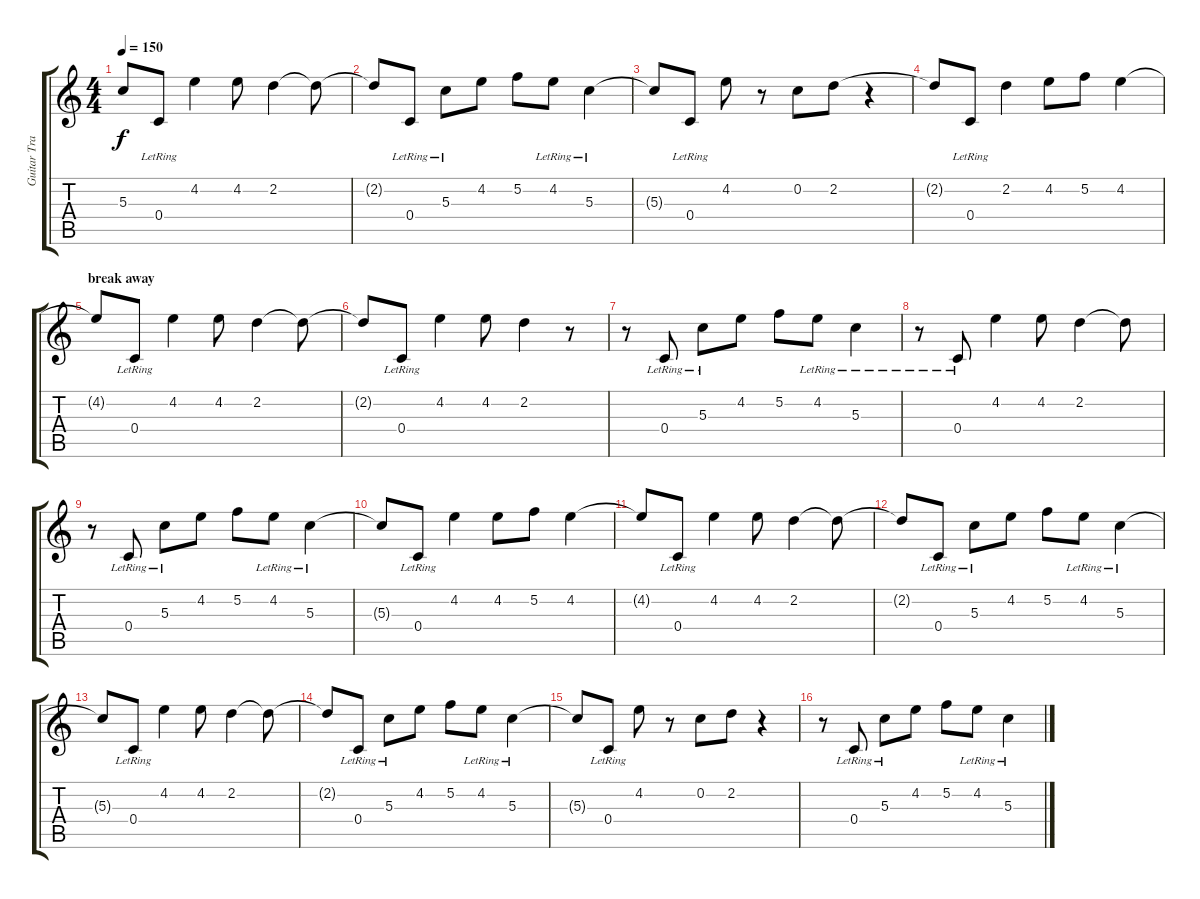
\track ("Guitar Track 1" "Guitar Tra") {instrument electricguitarmuted}
\staff {score tabs}
\tuning (E4 C4 G3 C3 G2 C2) {hide}
\ts (4 4)
\tempo 150
\clef g2
\ks c
5.3{t}.8{dy f} 0.4{lr}.8 4.2.4 4.2.8 2.2.4 2.2{t}.8 |
2.2{t}.8 0.4{lr}.8 5.3{lr}.8 4.2.8 5.2.8 4.2{lr}.8 5.3{lr}.4 |
5.3{t}.8 0.4{lr}.8 4.2.8 r.8 0.2.8 2.2.8 r.4 |
2.2{t}.8 0.4{lr}.8 2.2.4 4.2.8 5.2.8 4.2.4 |
\section ("" "break away")
4.2{t}.8 0.4{lr}.8 4.2.4 4.2.8 2.2.4 2.2{t}.8 |
2.2{t}.8 0.4{lr}.8 4.2.4 4.2.8 2.2.4 r.8 |
r.8 0.4{lr}.8 5.3{lr}.8 4.2.8 5.2.8 4.2{lr}.8 5.3{lr}.4 |
r.8 0.4{lr}.8 4.2.4 4.2.8 2.2.4 2.2{t}.8 |
r.8 0.4{lr}.8 5.3{lr}.8 4.2.8 5.2.8 4.2{lr}.8 5.3{lr}.4 |
5.3{t}.8 0.4{lr}.8 4.2.4 4.2.8 5.2.8 4.2.4 |
4.2{t}.8 0.4{lr}.8 4.2.4 4.2.8 2.2.4 2.2{t}.8 |
2.2{t}.8 0.4{lr}.8 5.3{lr}.8 4.2.8 5.2.8 4.2{lr}.8 5.3{lr}.4 |
5.3{t}.8 0.4{lr}.8 4.2.4 4.2.8 2.2.4 2.2{t}.8 |
2.2{t}.8 0.4{lr}.8 5.3{lr}.8 4.2.8 5.2.8 4.2{lr}.8 5.3{lr}.4 |
5.3{t}.8 0.4{lr}.8 4.2.8 r.8 0.2.8 2.2.8 r.4 |
r.8 0.4{lr}.8 5.3{lr}.8 4.2.8 5.2.8 4.2{lr}.8 5.3{lr}.4
